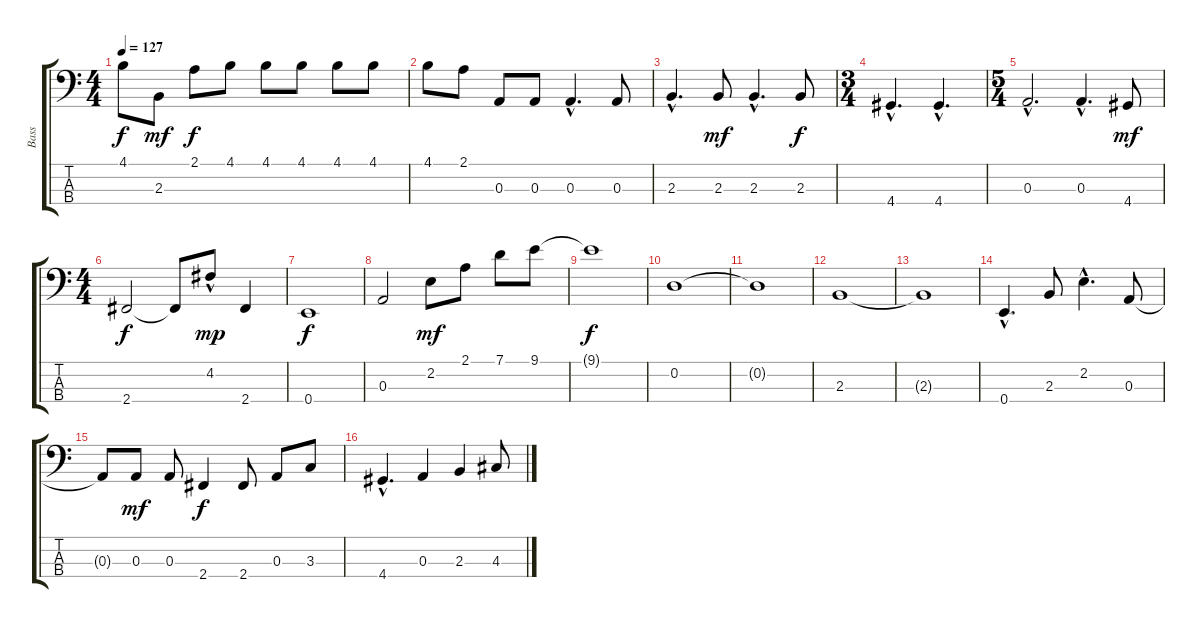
\track ("Bass" "Bass") {instrument electricbassfinger}
\staff {score tabs}
\tuning (G2 D2 A1 E1) {hide}
\ts (4 4)
\tempo 127
\clef f4
\ks c
4.1.8{dy f} 2.3.8{dy mf} 2.1.8{dy f} 4.1.8 4.1.8 4.1.8 4.1.8 4.1.8 |
4.1.8 2.1.8 0.3.8 0.3.8 0.3{hac}.4{d} 0.3.8 |
2.3{hac}.4{d} 2.3.8{dy mf} 2.3{hac}.4{d} 2.3.8{dy f} |
\ts (3 4)
4.4{hac}.4{d} 4.4{hac}.4{d} |
\ts (5 4)
0.3{hac}.2{d} 0.3{hac}.4{d} 4.4.8{dy mf} |
\ts (4 4)
2.4.2{dy f} 2.4{t}.8 4.2{hac}.8{dy mp} 2.4.4 |
0.4.1{dy f} |
0.3.2 2.2.8{dy mf} 2.1.8 7.1.8 9.1.8 |
9.1{t}.1{dy f} |
0.2.1 |
0.2{t}.1 |
2.3.1 |
2.3{t}.1 |
0.4{hac}.4{d} 2.3.8 2.2{hac}.4{d} 0.3.8 |
0.3{t}.8 0.3.8{dy mf} 0.3.8 2.4.4{dy f} 2.4.8 0.3.8 3.3.8 |
4.4{hac}.4{d} 0.3.4 2.3.4 4.3.8
